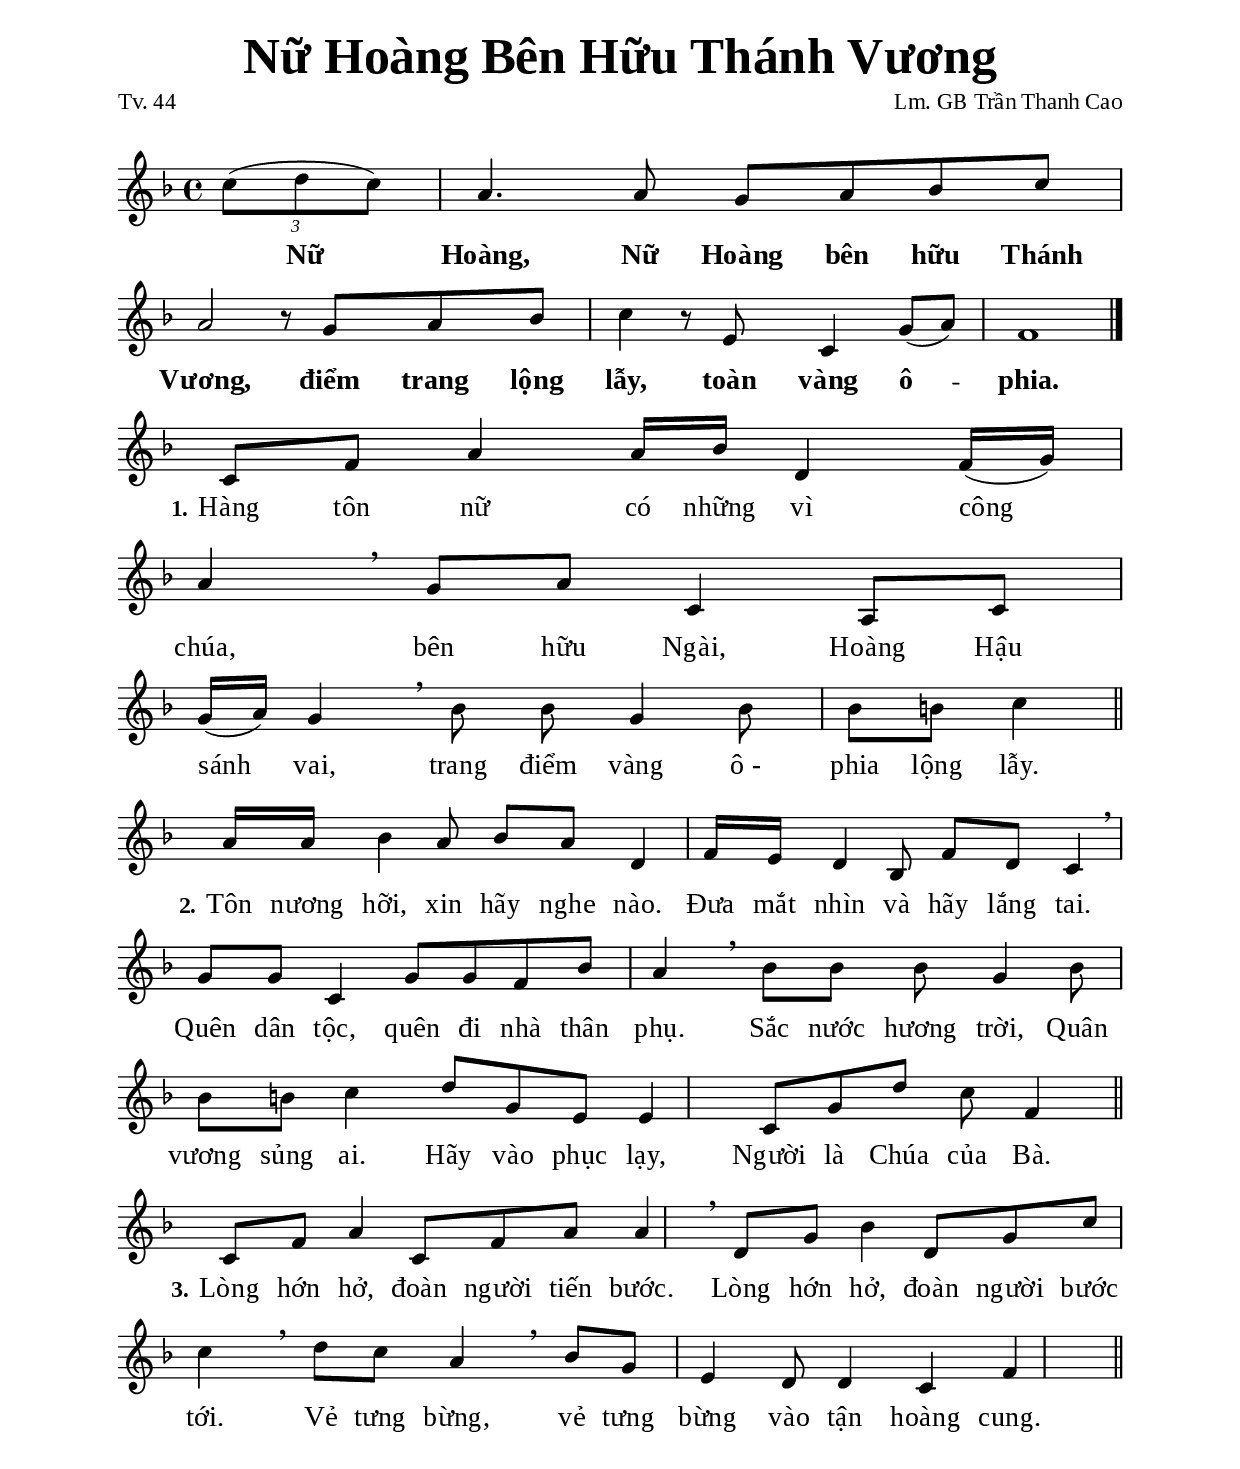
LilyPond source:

% Cài đặt chung
\version "2.22.1"
\include "english.ly"

\header {
  title = \markup { \fontsize #3 "Nữ Hoàng Bên Hữu Thánh Vương" }
  poet = "Tv. 44"
  composer = "Lm. GB Trần Thanh Cao"
  arranger = " "
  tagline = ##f
}

% Nhạc điệp khúc
nhacDiepKhuc = \relative c'' {
  \partial 4 \tuplet 3/2 { c8 (d c) } |
  a4. a8 g a bf c |
  a2 r8 g a bf |
  c4 r8 e, c4 g'8 (a) |
  f1 \bar "|."
}

% Nhạc phiên khúc
nhacPhienKhucMot = \relative c' {
  c8 f a4 a16 bf d,4 f16 (g) a4 \breathe
  g8 a c,4 a8 c g'16 (a) g4 \breathe
  bf8 bf g4 bf8 bf b! c4 \bar "||"
}

nhacPhienKhucHai = \relative c'' {
  a16 a bf4 a8 bf a d,4 f16 e d4 bf8 f' d c4 \breathe
  g'8 g c,4 g'8 g f bf a4 \breathe
  bf8 bf bf g4
  bf8 bf b! c4 d8 g, e e4 c8 g' d' c f,4 \bar "||"
}

nhacPhienKhucBa = \relative c' {
  8 f a4 c,8 f a a4 \breathe
  d,8 g bf4 d,8 g c c4 \breathe
  d8 c a4 \breathe
  bf8 g e4 d8 d4 c f \bar "||"
}

% Lời điệp khúc
loiDiepKhuc = \lyricmode {
  "         Nữ" Hoàng, Nữ Hoàng bên hữu Thánh Vương,
  điểm trang lộng lẫy, toàn vàng ô -- phia.
}

% Lời phiên khúc
loiPhienKhucMot = \lyricmode {
  \set stanza = #"1."
  Hàng tôn nữ có những vì công chúa,
  bên hữu Ngài, Hoàng Hậu sánh vai,
  trang điểm vàng "ô -" phia lộng lẫy.
}

loiPhienKhucHai = \lyricmode {
  \set stanza = #"2."
  Tôn nương hỡi, xin hãy nghe nào.
  Đưa mắt nhìn và hãy lắng tai.
  Quên dân tộc, quên đi nhà thân phụ.
  Sắc nước hương trời, Quân vương sủng ai.
  Hãy vào phục lạy, Người là Chúa của Bà.
}

loiPhienKhucBa = \lyricmode {
  \set stanza = #"3."
  Lòng hớn hở, đoàn người tiến bước.
  Lòng hớn hở, đoàn người bước tới.
  Vẻ tưng bừng, vẻ tưng bừng vào tận hoàng cung.
}


% Dàn trang
\paper {
  #(set-paper-size "a4")
  top-margin = 20\mm
  bottom-margin = 10\mm
  left-margin = 20\mm
  right-margin = 20\mm
  indent = #0
  #(define fonts
    (make-pango-font-tree
      "Liberation Serif"
      "Liberation Serif"
      "Liberation Serif"
      (/ 20 20)))
  page-count = #1
  system-system-spacing = #'((basic-distance . 12.5)
                             (minimum-distance . 12.5)
                             (padding . 1))
  score-system-spacing = #'((basic-distance . 12.5)
                             (minimum-distance . 12.5)
                             (padding . 1))
}

\score {
  \new ChoirStaff <<
    \new Staff = diepKhuc \with {
        \consists "Merge_rests_engraver"
        %\magnifyStaff #(magstep +1)
      }
      <<
      \new Voice = beSop {
        \key f \major \time 4/4 \nhacDiepKhuc
      }
    >>
    \new Lyrics \with {
          \override VerticalAxisGroup.
            nonstaff-relatedstaff-spacing.padding = #1.2
          \override VerticalAxisGroup.
            nonstaff-unrelatedstaff-spacing.padding = #1
        }
        \lyricsto beSop \loiDiepKhuc
  >>
  \layout {
    \override Lyrics.LyricText.font-series = #'bold
    \override Lyrics.LyricText.font-size = #+2
    \override Lyrics.LyricSpace.minimum-distance = #4.0
    \override Score.BarNumber.break-visibility = ##(#f #f #f)
    \override Score.SpacingSpanner.uniform-stretching = ##t
  }
}

\score {
  \new ChoirStaff <<
    \new Staff = phienKhuc \with {
        %\magnifyStaff #(magstep +1)
      }
      <<
      \new Voice = beSop {
        \key f \major \time 4/4 \nhacPhienKhucMot
      }
    >>
    \new Lyrics \with {
          \override VerticalAxisGroup.
            nonstaff-relatedstaff-spacing.padding = #1
          \override VerticalAxisGroup.
            nonstaff-unrelatedstaff-spacing.padding = #1
        }
        \lyricsto beSop \loiPhienKhucMot
  >>
  \layout {
    \override Staff.TimeSignature.transparent = ##t
    \override Lyrics.LyricText.font-size = #+2
    \override Lyrics.LyricSpace.minimum-distance = #3.0
    \override Score.BarNumber.break-visibility = ##(#f #f #f)
    \override Score.SpacingSpanner.uniform-stretching = ##t
    \set Score.barAlways = ##t
    \set Score.defaultBarType = ""
  } 
}

\score {
  \new ChoirStaff <<
    \new Staff = phienKhuc \with {
        %\magnifyStaff #(magstep +1)
      }
      <<
      \new Voice = beSop {
        \key f \major \time 4/4 \nhacPhienKhucHai
      }
    >>
    \new Lyrics \with {
          \override VerticalAxisGroup.
            nonstaff-relatedstaff-spacing.padding = #1.2
          \override VerticalAxisGroup.
            nonstaff-unrelatedstaff-spacing.padding = #1
        }
        \lyricsto beSop \loiPhienKhucHai
  >>
  \layout {
    \override Staff.TimeSignature.transparent = ##t
    \override Lyrics.LyricText.font-size = #+2
    \override Lyrics.LyricSpace.minimum-distance = #1.7
    \override Score.BarNumber.break-visibility = ##(#f #f #f)
    \override Score.SpacingSpanner.uniform-stretching = ##t
    \set Score.barAlways = ##t
    \set Score.defaultBarType = ""
  } 
}

\score {
  \new ChoirStaff <<
    \new Staff = phienKhuc \with {
        %\magnifyStaff #(magstep +1)
      }
      <<
      \new Voice = beSop {
        \key f \major \time 4/4 \nhacPhienKhucBa
      }
    >>
    \new Lyrics \with {
          \override VerticalAxisGroup.
            nonstaff-relatedstaff-spacing.padding = #1.2
          \override VerticalAxisGroup.
            nonstaff-unrelatedstaff-spacing.padding = #1
        }
        \lyricsto beSop \loiPhienKhucBa
  >>
  \layout {
    \override Staff.TimeSignature.transparent = ##t
    \override Lyrics.LyricText.font-size = #+2
    \override Lyrics.LyricSpace.minimum-distance = #1.6
    \override Score.BarNumber.break-visibility = ##(#f #f #f)
    \override Score.SpacingSpanner.uniform-stretching = ##t
    \set Score.barAlways = ##t
    \set Score.defaultBarType = ""
  } 
}
